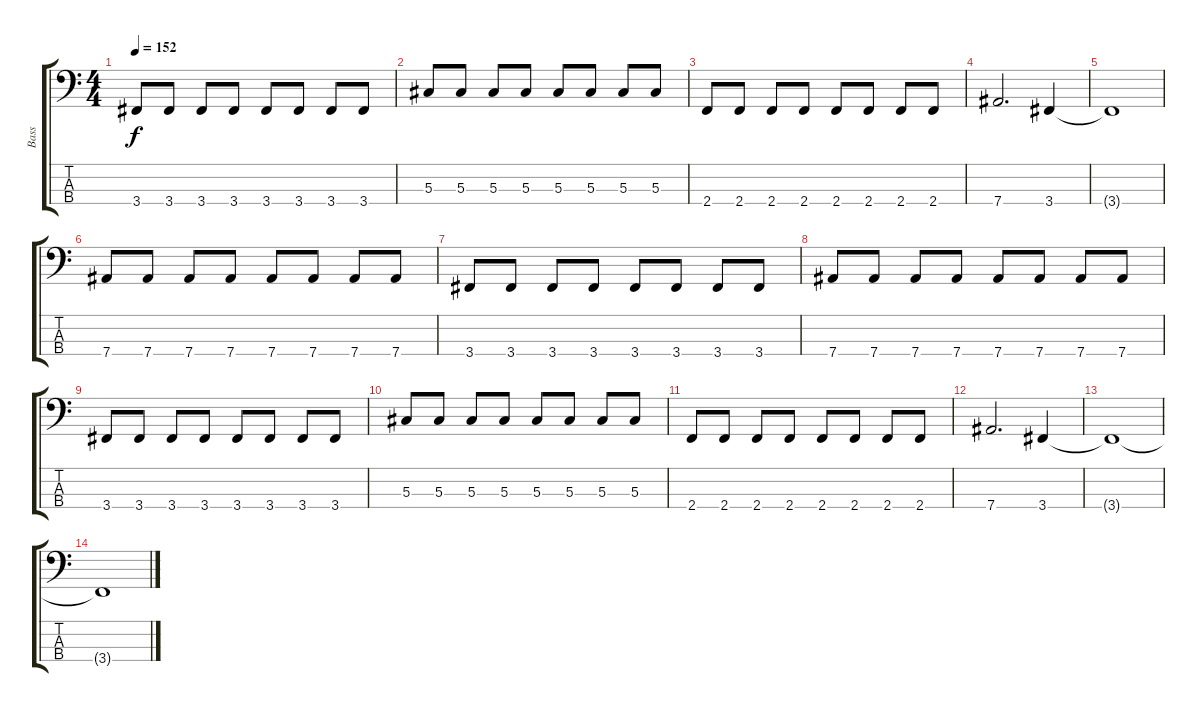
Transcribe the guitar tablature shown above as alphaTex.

\track ("Bass" "Bass") {instrument electricbassfinger}
\staff {score tabs}
\tuning (Gb2 Db2 Ab1 Eb1) {hide}
\ts (4 4)
\tempo 152
\clef f4
\ks c
3.4.8{dy f} 3.4.8 3.4.8 3.4.8 3.4.8 3.4.8 3.4.8 3.4.8 |
5.3.8 5.3.8 5.3.8 5.3.8 5.3.8 5.3.8 5.3.8 5.3.8 |
2.4.8 2.4.8 2.4.8 2.4.8 2.4.8 2.4.8 2.4.8 2.4.8 |
7.4.2{d} 3.4.4 |
3.4{t}.1 |
7.4.8 7.4.8 7.4.8 7.4.8 7.4.8 7.4.8 7.4.8 7.4.8 |
3.4.8 3.4.8 3.4.8 3.4.8 3.4.8 3.4.8 3.4.8 3.4.8 |
7.4.8 7.4.8 7.4.8 7.4.8 7.4.8 7.4.8 7.4.8 7.4.8 |
3.4.8 3.4.8 3.4.8 3.4.8 3.4.8 3.4.8 3.4.8 3.4.8 |
5.3.8 5.3.8 5.3.8 5.3.8 5.3.8 5.3.8 5.3.8 5.3.8 |
2.4.8 2.4.8 2.4.8 2.4.8 2.4.8 2.4.8 2.4.8 2.4.8 |
7.4.2{d} 3.4.4 |
3.4{t}.1 |
3.4{t}.1
